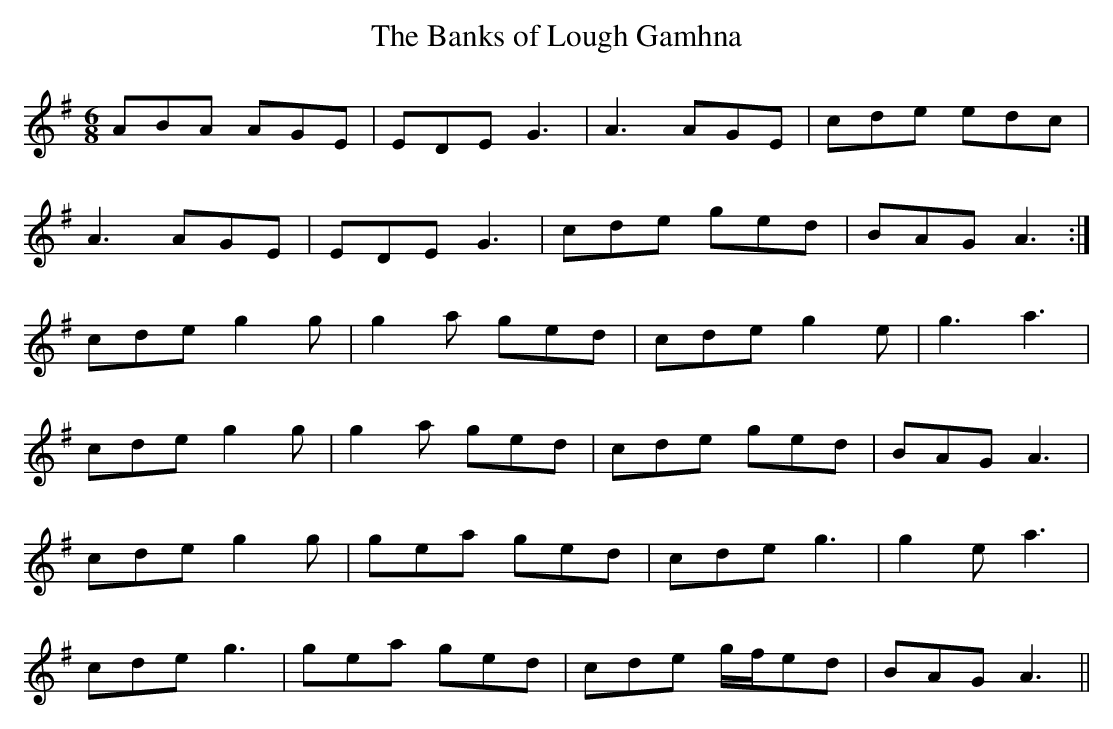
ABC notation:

X:1
T:Banks of Lough Gamhna, The
M:6/8
K:Ador
ABA AGE|EDE G3|A3 AGE|cde edc|
A3 AGE|EDE G3|cde ged|BAG A3:|
cde g2g|g2a ged|cde g2e|g3 a3|
cde g2g|g2a ged|cde ged|BAG A3|
cde g2g|gea ged|cde g3|g2e a3|
cde g3|gea ged|cde g/f/ed|BAG A3||
